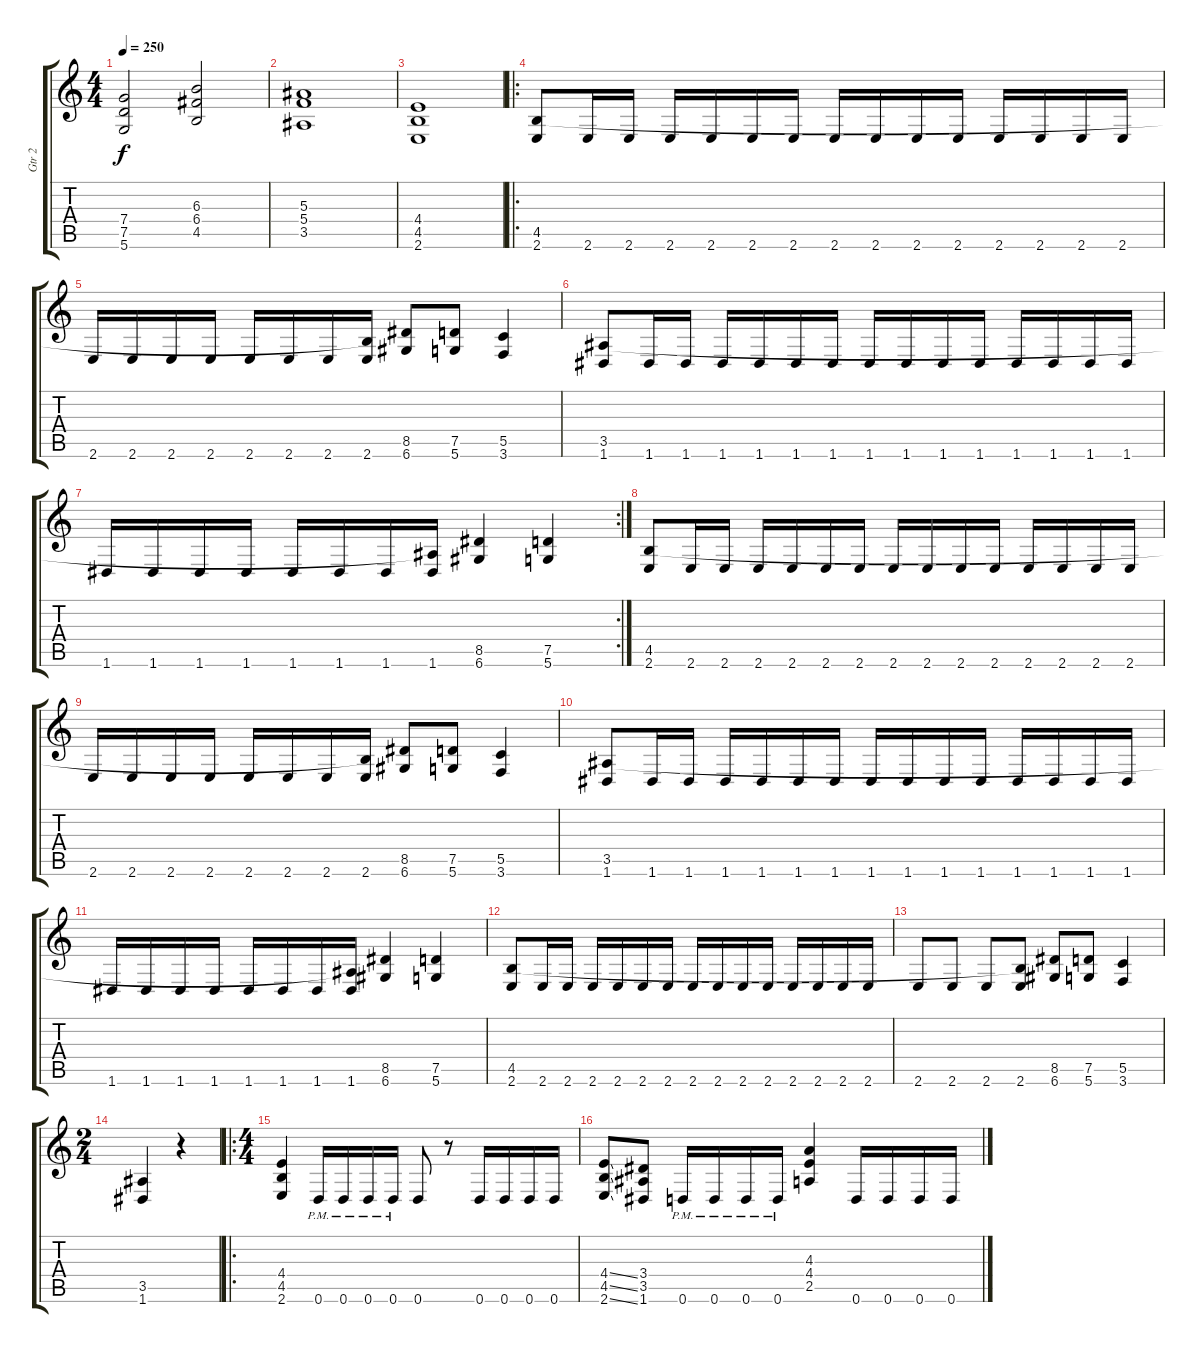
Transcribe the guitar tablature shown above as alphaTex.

\track ("Gtr 2" "Gtr 2") {instrument distortionguitar}
\staff {score tabs}
\tuning (D4 A3 F3 C3 G2 D2) {hide}
\ts (4 4)
\tempo 250
\clef g2
\ks c
(7.4{t} 7.5{t} 5.6{t}).2{dy f} (6.3 6.4 4.5).2 |
(5.3 5.4 3.5).1 |
(4.4 4.5 2.6).1 |
\ro
(4.5 2.6).8 2.6.16 2.6.16 2.6.16 2.6.16 2.6.16 2.6.16 2.6.16 2.6.16 2.6.16 2.6.16 2.6.16 2.6.16 2.6.16 2.6.16 |
2.6.16 2.6.16 2.6.16 2.6.16 2.6.16 2.6.16 2.6.16 (4.5{t} 2.6).16 (8.5 6.6).8 (7.5 5.6).8 (5.5 3.6).4 |
(3.5 1.6).8 1.6.16 1.6.16 1.6.16 1.6.16 1.6.16 1.6.16 1.6.16 1.6.16 1.6.16 1.6.16 1.6.16 1.6.16 1.6.16 1.6.16 |
\rc 2
1.6.16 1.6.16 1.6.16 1.6.16 1.6.16 1.6.16 1.6.16 (3.5{t} 1.6).16 (8.5 6.6).4 (7.5 5.6).4 |
(4.5 2.6).8 2.6.16 2.6.16 2.6.16 2.6.16 2.6.16 2.6.16 2.6.16 2.6.16 2.6.16 2.6.16 2.6.16 2.6.16 2.6.16 2.6.16 |
2.6.16 2.6.16 2.6.16 2.6.16 2.6.16 2.6.16 2.6.16 (4.5{t} 2.6).16 (8.5 6.6).8 (7.5 5.6).8 (5.5 3.6).4 |
(3.5 1.6).8 1.6.16 1.6.16 1.6.16 1.6.16 1.6.16 1.6.16 1.6.16 1.6.16 1.6.16 1.6.16 1.6.16 1.6.16 1.6.16 1.6.16 |
1.6.16 1.6.16 1.6.16 1.6.16 1.6.16 1.6.16 1.6.16 (3.5{t} 1.6).16 (8.5 6.6).4 (7.5 5.6).4 |
(4.5 2.6).8 2.6.16 2.6.16 2.6.16 2.6.16 2.6.16 2.6.16 2.6.16 2.6.16 2.6.16 2.6.16 2.6.16 2.6.16 2.6.16 2.6.16 |
2.6.8 2.6.8 2.6.8 (4.5{t} 2.6).8 (8.5 6.6).8 (7.5 5.6).8 (5.5 3.6).4 |
\ts (2 4)
(3.5 1.6).4 r.4 |
\ro
\ts (4 4)
(4.4 4.5 2.6).4 0.6{pm}.16 0.6{pm}.16 0.6{pm}.16 0.6{pm}.16 0.6.8 r.8 0.6.16 0.6.16 0.6.16 0.6.16 |
(4.4{ss} 4.5{ss} 2.6{ss}).8 (3.4 3.5 1.6).8 0.6{pm}.16 0.6{pm}.16 0.6{pm}.16 0.6{pm}.16 (4.3 4.4 2.5).4 0.6.16 0.6.16 0.6.16 0.6.16
